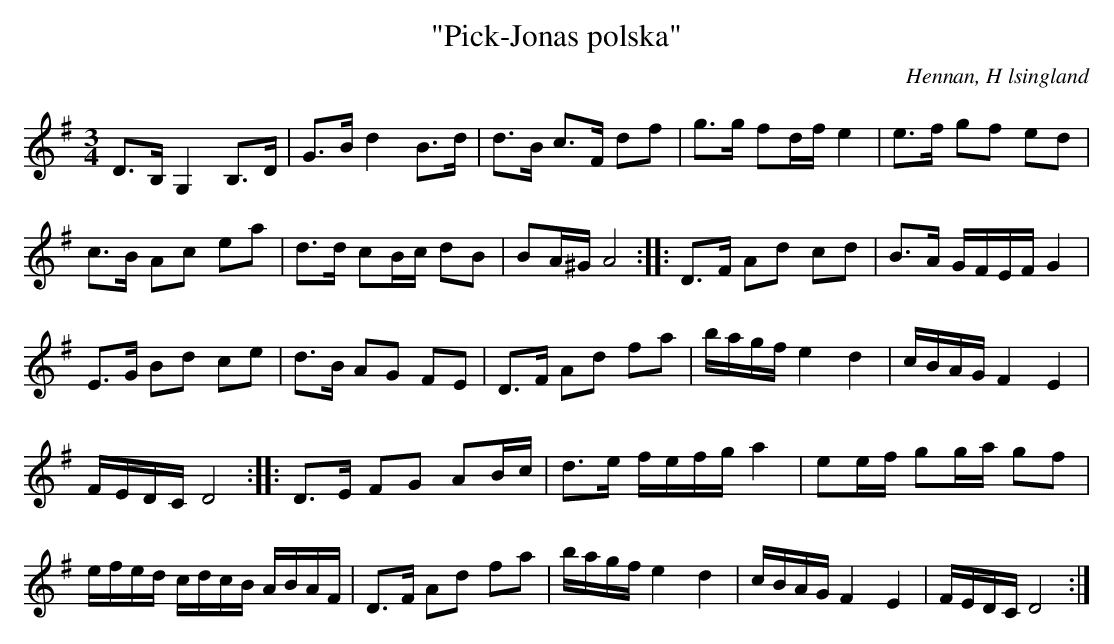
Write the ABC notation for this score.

X:1
T: "Pick-Jonas polska"
O: Hennan, H lsingland
M: 3/4
L: 1/8
K: G
D>B, G,2 B,>D | G>B d2 B>d | d>B c>F df| g>g fd/f/ e2 | e>f gf ed |
c>B Ac ea | d>d cB/c/ dB | BA/^G/ A4 :: D>F Ad cd | B>A G/F/E/F/ G2 |
E>G Bd ce | d>B AG FE | D>F Ad fa | b/a/g/f/ e2 d2 | c/B/A/G/ F2 E2 |
F/E/D/C/ D4 :: D>E FG AB/c/ | d>e f/e/f/g/ a2 | ee/f/ gg/a/ gf |
e/f/e/d/ c/d/c/B/ A/B/A/F/ | D>F Ad fa | b/a/g/f/ e2 d2 | c/B/A/G/ F2 E2 | F/E/D/C/ D4 :|]
